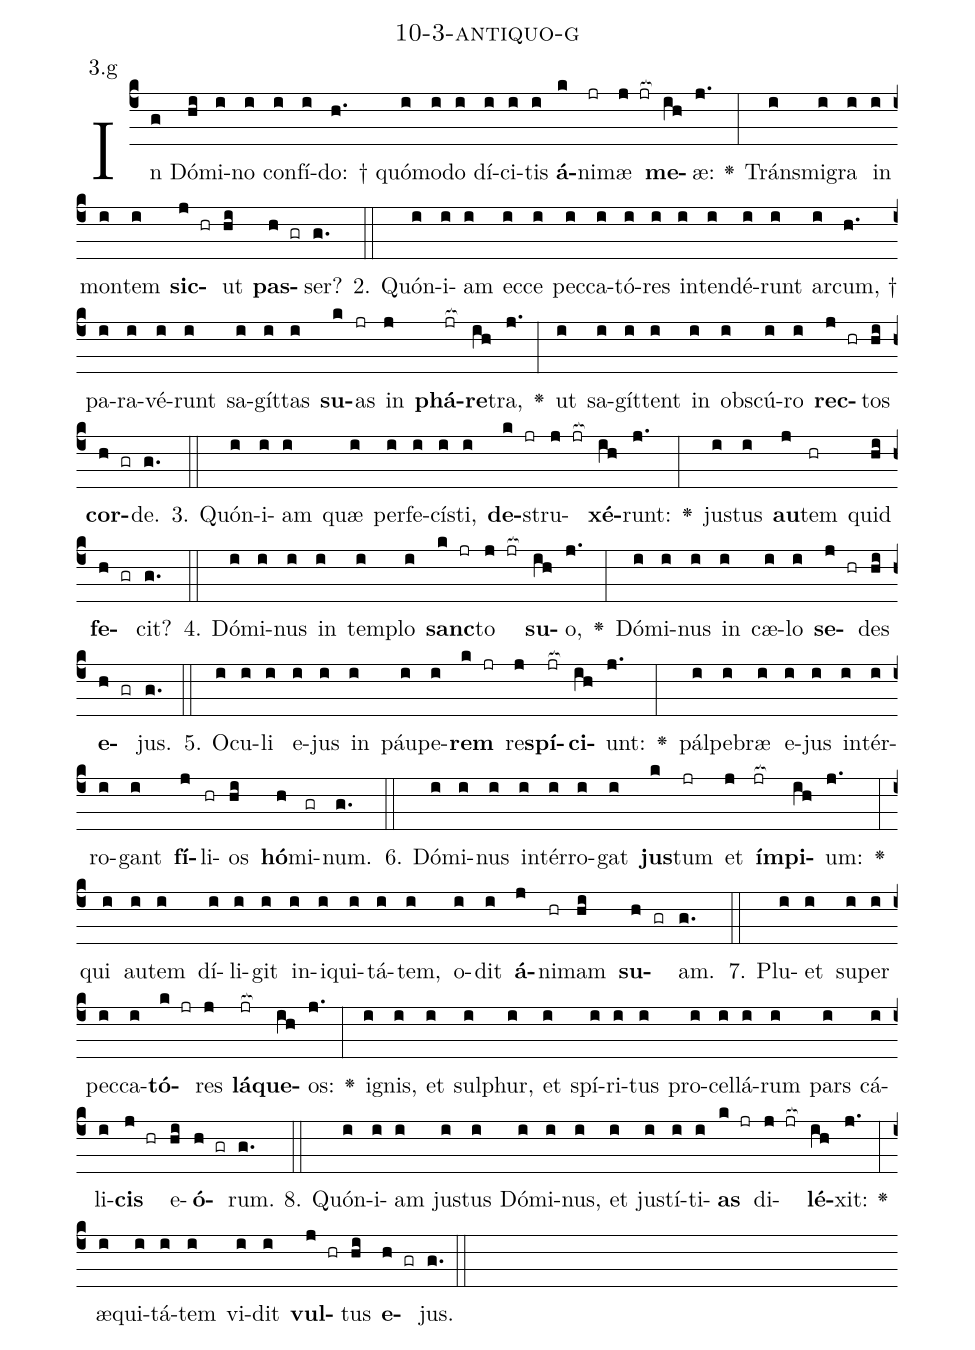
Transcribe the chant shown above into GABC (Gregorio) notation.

name: 10-3-antiquo-g;
annotation: 3.g;
%%
(c4)In(g) Dó(hi)mi(i)no(i) con(i)fí(i)do: †(h.) quó(i)mo(i)do(i) dí(i)ci(i)tis(i) <b>á</b>(k)ni(jr)mæ(j jr[ocb:1{]) <b>me</b>(ih[ocb:0}])æ:(j.) <v>\greheightstar</v>(:) Tráns(i)mi(i)gra(i) in(i) mon(i)tem(i) <b>sic</b>(j hr)ut(hi) <b>pas</b>(h gr)ser?(g.) (::)
2. Quón(i)i(i)am(i) ec(i)ce(i) pec(i)ca(i)tó(i)res(i) in(i)ten(i)dé(i)runt(i) ar(i)cum, †(h.) pa(i)ra(i)vé(i)runt(i) sa(i)gít(i)tas(i) <b>su</b>(k)as(jr) in(j) <b>phá</b>(jr[ocb:1{])<b>re</b>(ih[ocb:0}])tra,(j.) <v>\greheightstar</v>(:) ut(i) sa(i)gít(i)tent(i) in(i) obs(i)cú(i)ro(i) <b>rec</b>(j hr)tos(hi) <b>cor</b>(h gr)de.(g.) (::)
3. Quón(i)i(i)am(i) quæ(i) per(i)fe(i)cís(i)ti,(i) <b>de</b>(k jr)stru(j jr[ocb:1{])<b>xé</b>(ih[ocb:0}])runt:(j.) <v>\greheightstar</v>(:) jus(i)tus(i) <b>au</b>(j)tem(hr) quid(hi) <b>fe</b>(h gr)cit?(g.) (::)
4. Dó(i)mi(i)nus(i) in(i) tem(i)plo(i) <b>sanc</b>(k jr)to(j jr[ocb:1{]) <b>su</b>(ih[ocb:0}])o,(j.) <v>\greheightstar</v>(:) Dó(i)mi(i)nus(i) in(i) cæ(i)lo(i) <b>se</b>(j hr)des(hi) <b>e</b>(h gr)jus.(g.) (::)
5. O(i)cu(i)li(i) e(i)jus(i) in(i) páu(i)pe(i)<b>rem</b>(k jr) re(j)<b>spí</b>(jr[ocb:1{])<b>ci</b>(ih[ocb:0}])unt:(j.) <v>\greheightstar</v>(:) pál(i)pe(i)bræ(i) e(i)jus(i) in(i)tér(i)ro(i)gant(i) <b>fí</b>(j)li(hr)os(hi) <b>hó</b>(h)mi(gr)num.(g.) (::)
6. Dó(i)mi(i)nus(i) in(i)tér(i)ro(i)gat(i) <b>jus</b>(k)tum(jr) et(j) <b>ím</b>(jr[ocb:1{])<b>pi</b>(ih[ocb:0}])um:(j.) <v>\greheightstar</v>(:) qui(i) au(i)tem(i) dí(i)li(i)git(i) in(i)i(i)qui(i)tá(i)tem,(i) o(i)dit(i) <b>á</b>(j)ni(hr)mam(hi) <b>su</b>(h gr)am.(g.) (::)
7. Plu(i)et(i) su(i)per(i) pec(i)ca(i)<b>tó</b>(k jr)res(j) <b>lá</b>(jr[ocb:1{])<b>que</b>(ih[ocb:0}])os:(j.) <v>\greheightstar</v>(:) i(i)gnis,(i) et(i) sul(i)phur,(i) et(i) spí(i)ri(i)tus(i) pro(i)cel(i)lá(i)rum(i) pars(i) cá(i)li(i)<b>cis</b>(j hr) e(hi)<b>ó</b>(h gr)rum.(g.) (::)
8. Quón(i)i(i)am(i) jus(i)tus(i) Dó(i)mi(i)nus,(i) et(i) jus(i)tí(i)ti(i)<b>as</b>(k jr) di(j jr[ocb:1{])<b>lé</b>(ih[ocb:0}])xit:(j.) <v>\greheightstar</v>(:) æ(i)qui(i)tá(i)tem(i) vi(i)dit(i) <b>vul</b>(j hr)tus(hi) <b>e</b>(h gr)jus.(g.) (::)
